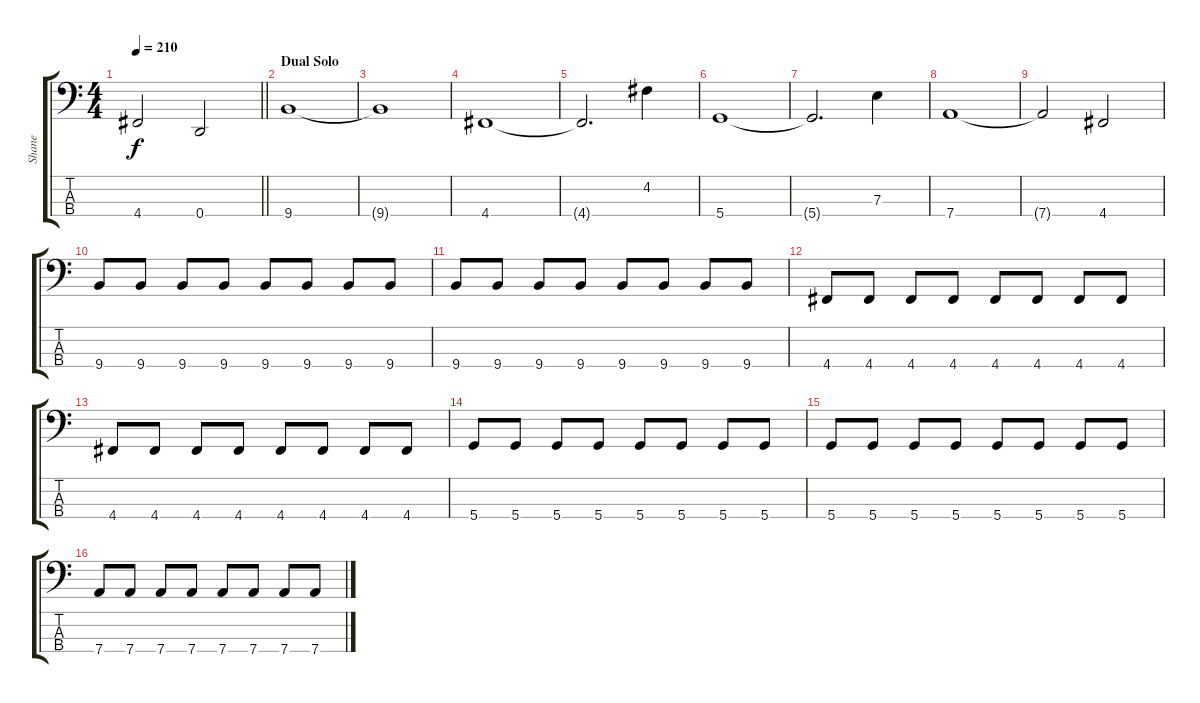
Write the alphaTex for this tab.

\track ("Shane" "Shane") {instrument electricbasspick}
\staff {score tabs}
\tuning (G2 D2 A1 D1) {hide}
\ts (4 4)
\tempo 210
\clef f4
\barLineRight lightlight
\ks c
4.4.2{dy f} 0.4.2 |
\section ("" "Dual Solo")
9.4.1 |
9.4{t}.1 |
4.4.1 |
4.4{t}.2{d} 4.2.4 |
5.4.1 |
5.4{t}.2{d} 7.3.4 |
7.4.1 |
7.4{t}.2 4.4.2 |
9.4.8 9.4.8 9.4.8 9.4.8 9.4.8 9.4.8 9.4.8 9.4.8 |
9.4.8 9.4.8 9.4.8 9.4.8 9.4.8 9.4.8 9.4.8 9.4.8 |
4.4.8 4.4.8 4.4.8 4.4.8 4.4.8 4.4.8 4.4.8 4.4.8 |
4.4.8 4.4.8 4.4.8 4.4.8 4.4.8 4.4.8 4.4.8 4.4.8 |
5.4.8 5.4.8 5.4.8 5.4.8 5.4.8 5.4.8 5.4.8 5.4.8 |
5.4.8 5.4.8 5.4.8 5.4.8 5.4.8 5.4.8 5.4.8 5.4.8 |
7.4.8 7.4.8 7.4.8 7.4.8 7.4.8 7.4.8 7.4.8 7.4.8
